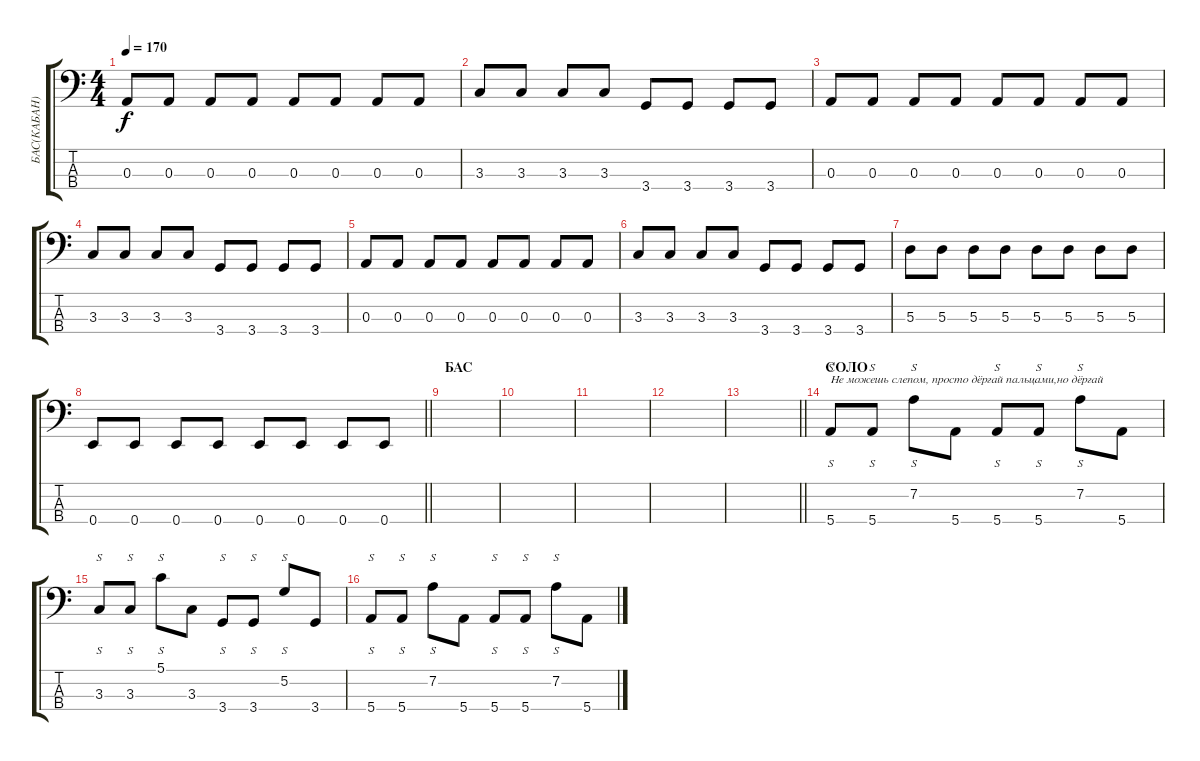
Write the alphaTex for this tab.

\track ("БАС(КАБАН)" "БАС(КАБАН)") {instrument electricbassfinger}
\staff {score tabs}
\tuning (G2 D2 A1 E1) {hide}
\ts (4 4)
\tempo 170
\clef f4
\ks c
0.3.8{dy f} 0.3.8 0.3.8 0.3.8 0.3.8 0.3.8 0.3.8 0.3.8 |
3.3.8 3.3.8 3.3.8 3.3.8 3.4.8 3.4.8 3.4.8 3.4.8 |
0.3.8 0.3.8 0.3.8 0.3.8 0.3.8 0.3.8 0.3.8 0.3.8 |
3.3.8 3.3.8 3.3.8 3.3.8 3.4.8 3.4.8 3.4.8 3.4.8 |
0.3.8 0.3.8 0.3.8 0.3.8 0.3.8 0.3.8 0.3.8 0.3.8 |
3.3.8 3.3.8 3.3.8 3.3.8 3.4.8 3.4.8 3.4.8 3.4.8 |
5.3.8 5.3.8 5.3.8 5.3.8 5.3.8 5.3.8 5.3.8 5.3.8 |
\barLineRight lightlight
0.4.8 0.4.8 0.4.8 0.4.8 0.4.8 0.4.8 0.4.8 0.4.8 |
\section ("" "БАС")
|
|
|
|
\barLineRight lightlight
|
\section ("" "СОЛО")
5.4.8{s txt "Не можешь слепом, просто дёргай пальцами,но дёргай"} 5.4.8{s} 7.2.8{s} 5.4.8 5.4.8{s} 5.4.8{s} 7.2.8{s} 5.4.8 |
3.3.8{s} 3.3.8{s} 5.1.8{s} 3.3.8 3.4.8{s} 3.4.8{s} 5.2.8{s} 3.4.8 |
5.4.8{s} 5.4.8{s} 7.2.8{s} 5.4.8 5.4.8{s} 5.4.8{s} 7.2.8{s} 5.4.8
